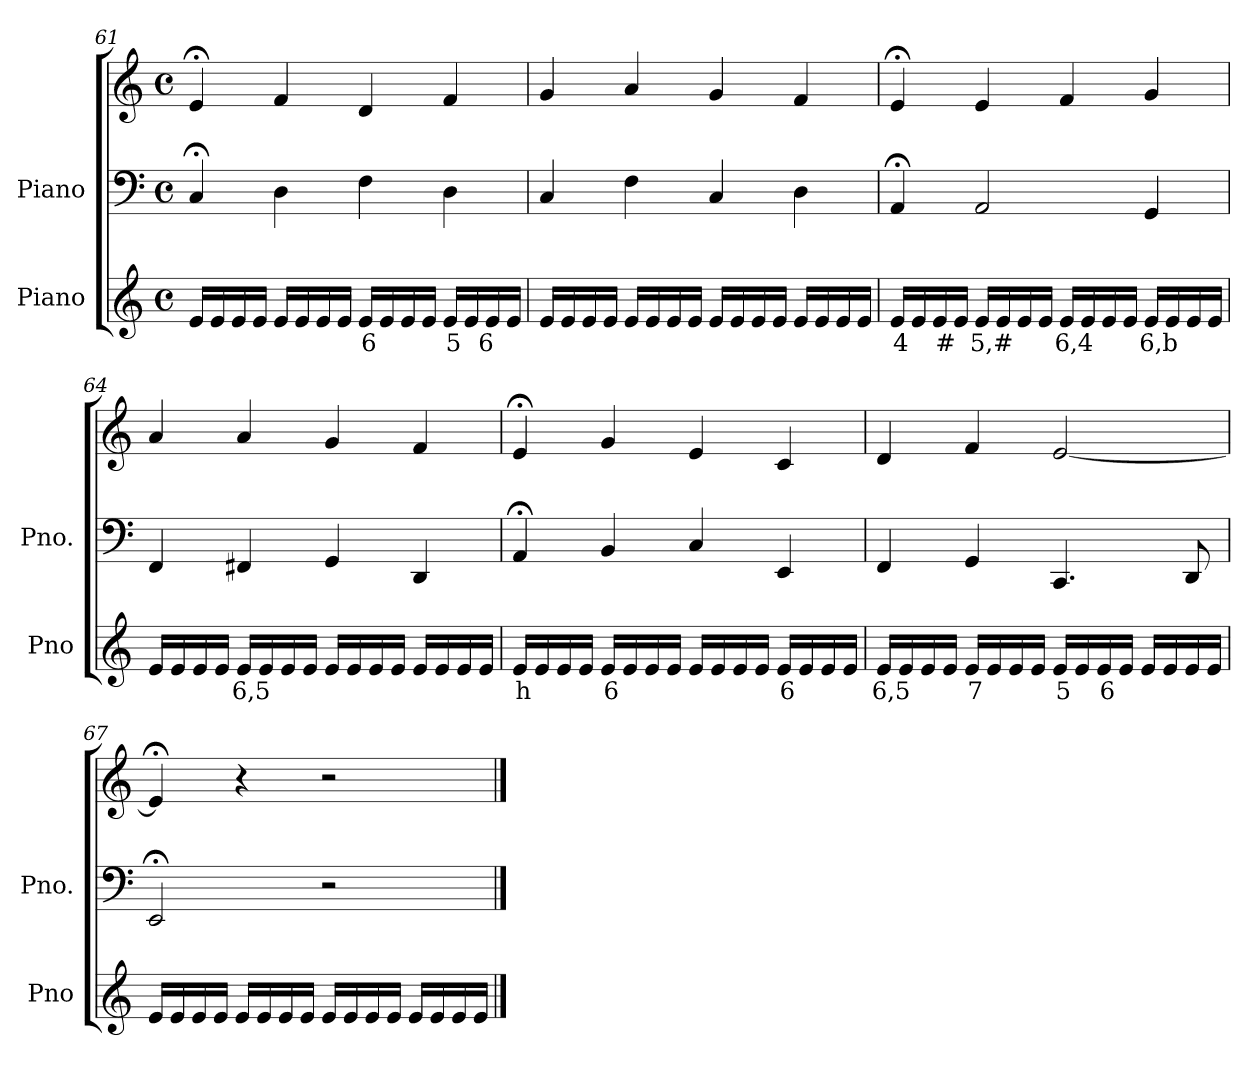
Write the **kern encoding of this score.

**kern	**text	**kern	**kern
*part2	*part2	*part1	*part1
*staff3	*staff3	*staff2	*staff1
*I"Piano	*	*I"Piano	*
*I'Pno	*	*I'Pno.	*
*clefG2	*	*clefF4	*clefG2
*k[]	*	*k[]	*k[]
*M4/4	*	*M4/4	*M4/4
*met(c)	*	*met(c)	*met(c)
=61	=61	=61	=61
16e/LL	.	4C;</	4e;</
16e/	.	.	.
16e/	.	.	.
16e/JJ	.	.	.
16e/LL	.	4D\	4f/
16e/	.	.	.
16e/	.	.	.
16e/JJ	.	.	.
!	!LO:LY:b	!	!
16e/LL	6	4F\	4d/
16e/	.	.	.
16e/	.	.	.
16e/JJ	.	.	.
!	!LO:LY:b	!	!
16e/LL	5	4D\	4f/
16e/	.	.	.
!	!LO:LY:b	!	!
16e/	6	.	.
16e/JJ	.	.	.
=62	=62	=62	=62
16e/LL	.	4C/	4g/
16e/	.	.	.
16e/	.	.	.
16e/JJ	.	.	.
16e/LL	.	4F\	4a/
16e/	.	.	.
16e/	.	.	.
16e/JJ	.	.	.
16e/LL	.	4C/	4g/
16e/	.	.	.
16e/	.	.	.
16e/JJ	.	.	.
16e/LL	.	4D\	4f/
16e/	.	.	.
16e/	.	.	.
16e/JJ	.	.	.
=63	=63	=63	=63
!	!LO:LY:b	!	!
16e/LL	4	4AA;</	4e;</
16e/	.	.	.
!	!LO:LY:b	!	!
16e/	#	.	.
16e/JJ	.	.	.
!	!LO:LY:b	!	!
16e/LL	5,#	2AA/	4e/
16e/	.	.	.
16e/	.	.	.
16e/JJ	.	.	.
!	!LO:LY:b	!	!
16e/LL	6,4	.	4f/
16e/	.	.	.
16e/	.	.	.
16e/JJ	.	.	.
!	!LO:LY:b	!	!
16e/LL	6,b	4GG/	4g/
16e/	.	.	.
16e/	.	.	.
16e/JJ	.	.	.
=64	=64	=64	=64
16e/LL	.	4FF/	4a/
16e/	.	.	.
16e/	.	.	.
16e/JJ	.	.	.
!	!LO:LY:b	!	!
16e/LL	6,5	4FF#X/	4a/
16e/	.	.	.
16e/	.	.	.
16e/JJ	.	.	.
16e/LL	.	4GG/	4g/
16e/	.	.	.
16e/	.	.	.
16e/JJ	.	.	.
16e/LL	.	4DD/	4f/
16e/	.	.	.
16e/	.	.	.
16e/JJ	.	.	.
=65	=65	=65	=65
!	!LO:LY:b	!	!
16e/LL	h	4AA;</	4e;</
16e/	.	.	.
16e/	.	.	.
16e/JJ	.	.	.
!	!LO:LY:b	!	!
16e/LL	6	4BB/	4g/
16e/	.	.	.
16e/	.	.	.
16e/JJ	.	.	.
16e/LL	.	4C/	4e/
16e/	.	.	.
16e/	.	.	.
16e/JJ	.	.	.
!	!LO:LY:b	!	!
16e/LL	6	4EE/	4c/
16e/	.	.	.
16e/	.	.	.
16e/JJ	.	.	.
=66	=66	=66	=66
!	!LO:LY:b	!	!
16e/LL	6,5	4FF/	4d/
16e/	.	.	.
16e/	.	.	.
16e/JJ	.	.	.
!	!LO:LY:b	!	!
16e/LL	7	4GG/	4f/
16e/	.	.	.
16e/	.	.	.
16e/JJ	.	.	.
!	!LO:LY:b	!	!
16e/LL	5	4.CC/	[2e/
16e/	.	.	.
!	!LO:LY:b	!	!
16e/	6	.	.
16e/JJ	.	.	.
16e/LL	.	.	.
16e/	.	.	.
!	!LO:LY:b	!	!
16e/	_	8DD/	.
16e/JJ	.	.	.
=67	=67	=67	=67
16e/LL	.	2EE;</	4e;</]
16e/	.	.	.
16e/	.	.	.
16e/JJ	.	.	.
16e/LL	.	.	4r
16e/	.	.	.
16e/	.	.	.
16e/JJ	.	.	.
16e/LL	.	2r	2r
16e/	.	.	.
16e/	.	.	.
16e/JJ	.	.	.
16e/LL	.	.	.
16e/	.	.	.
16e/	.	.	.
16e/JJ	.	.	.
==	==	==	==
*-	*-	*-	*-
